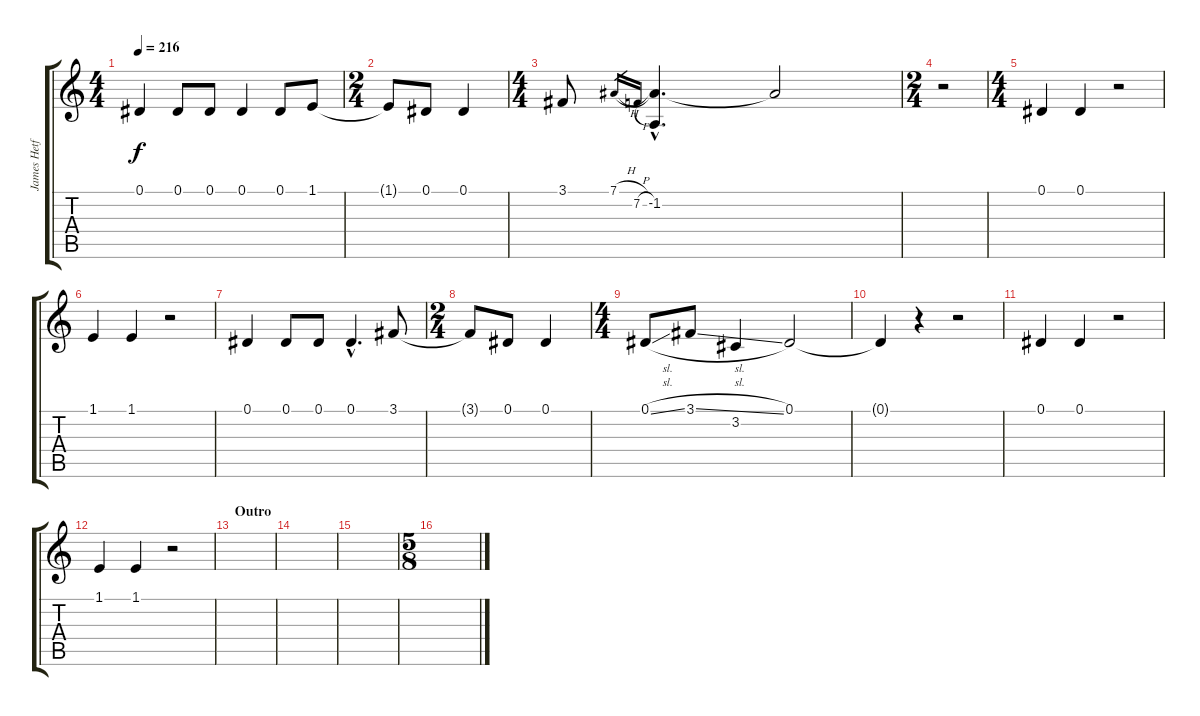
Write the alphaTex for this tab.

\track ("James Hetfield (Voices)" "James Hetf") {instrument cello}
\staff {score tabs}
\tuning (Eb4 Bb3 Gb3 Db3 Ab2 Eb2) {hide}
\ts (4 4)
\tempo 216
\clef g2
\ks c
0.1.4{dy f} 0.1.8 0.1.8 0.1.4 0.1.8 1.1.8 |
\ts (2 4)
1.1{t}.8 0.1.8 0.1.4 |
\ts (4 4)
3.1.8 7.1{h}.16{gr} 7.2{h}.16{gr} (7.1{hac t} -1.2{hac}).4{d} 7.1{t}.2 |
\ts (2 4)
r.2 |
\ts (4 4)
0.1.4 0.1.4 r.2 |
1.1.4 1.1.4 r.2 |
0.1.4 0.1.8 0.1.8 0.1{hac}.4{d} 3.1.8 |
\ts (2 4)
3.1{t}.8 0.1.8 0.1.4 |
\ts (4 4)
0.1{sl}.8 3.1{sl}.8 3.2.4 0.1.2 |
0.1{t}.4 r.4 r.2 |
0.1.4 0.1.4 r.2 |
1.1.4 1.1.4 r.2 |
\section ("" "Outro")
|
|
|
\ts (5 8)
